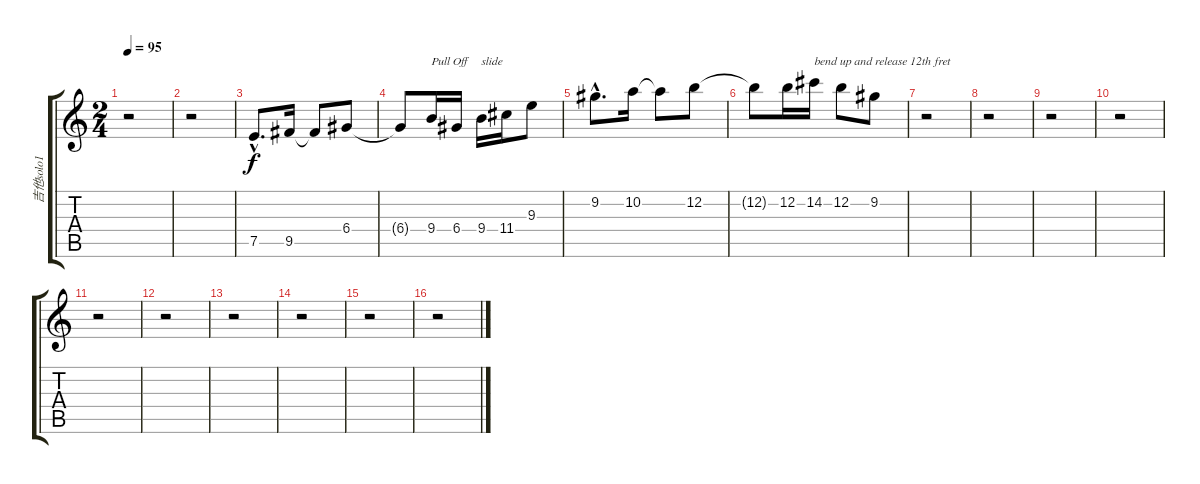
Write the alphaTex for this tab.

\track ("吉他solo1" "吉他solo1") {instrument electricbasspick}
\staff {score tabs}
\tuning (E4 B3 G3 D3 A2 E2) {hide}
\ts (2 4)
\tempo 95
\clef g2
\ks c
r.2{dy f} |
r.2 |
7.5{hac}.8{d instrument distortionguitar} 9.5.16 9.5{t}.8 6.4.8 |
6.4{t}.8 9.4.16{txt "Pull Off"} 6.4.16 9.4.16{txt "slide"} 11.4.16 9.3.8 |
9.2{hac}.8{d} 10.2.16 10.2{t}.8 12.2.8 |
12.2{t}.8 12.2.16 14.2.16{txt "bend up and release 12th fret"} 12.2.8 9.2.8 |
r.2 |
r.2 |
r.2 |
r.2 |
r.2 |
r.2 |
r.2 |
r.2 |
r.2 |
r.2
